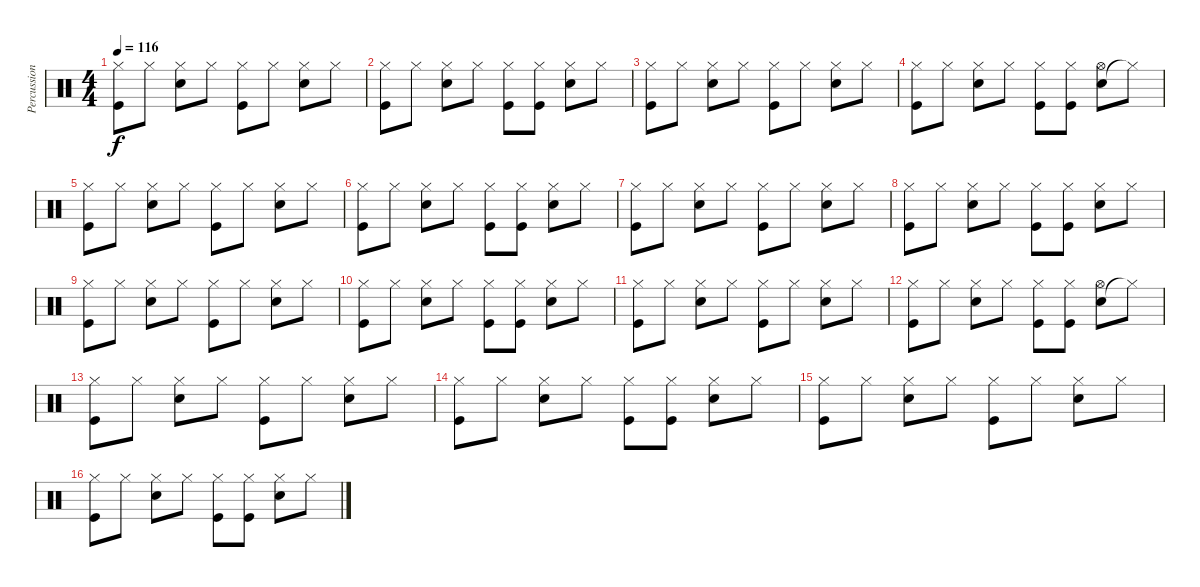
\track ("Percussions" "Percussion") {instrument percussion}
\staff {score}
\articulation defaults
\ts (4 4)
\tempo 116
\clef neutral
\ks c
("Kick (hit)" "Hi-Hat (closed)").8{dy f} "Hi-Hat (closed)".8 ("Snare (hit) 2" "Hi-Hat (closed)").8 "Hi-Hat (closed)".8 ("Kick (hit)" "Hi-Hat (closed)").8 "Hi-Hat (closed)".8 ("Snare (hit) 2" "Hi-Hat (closed)").8 "Hi-Hat (closed)".8 |
("Kick (hit)" "Hi-Hat (closed)").8 "Hi-Hat (closed)".8 ("Snare (hit) 2" "Hi-Hat (closed)").8 "Hi-Hat (closed)".8 ("Kick (hit)" "Hi-Hat (closed)").8 ("Kick (hit)" "Hi-Hat (closed)").8 ("Snare (hit) 2" "Hi-Hat (closed)").8 "Hi-Hat (closed)".8 |
("Kick (hit)" "Hi-Hat (closed)").8 "Hi-Hat (closed)".8 ("Snare (hit) 2" "Hi-Hat (closed)").8 "Hi-Hat (closed)".8 ("Kick (hit)" "Hi-Hat (closed)").8 "Hi-Hat (closed)".8 ("Snare (hit) 2" "Hi-Hat (closed)").8 "Hi-Hat (closed)".8 |
("Kick (hit)" "Hi-Hat (closed)").8 "Hi-Hat (closed)".8 ("Snare (hit) 2" "Hi-Hat (closed)").8 "Hi-Hat (closed)".8 ("Kick (hit)" "Hi-Hat (closed)").8 ("Kick (hit)" "Hi-Hat (closed)").8 ("Snare (hit) 2" "Hi-Hat (open)").8 "Hi-Hat (closed)"{t}.8 |
("Kick (hit)" "Hi-Hat (closed)").8 "Hi-Hat (closed)".8 ("Snare (hit) 2" "Hi-Hat (closed)").8 "Hi-Hat (closed)".8 ("Kick (hit)" "Hi-Hat (closed)").8 "Hi-Hat (closed)".8 ("Snare (hit) 2" "Hi-Hat (closed)").8 "Hi-Hat (closed)".8 |
("Kick (hit)" "Hi-Hat (closed)").8 "Hi-Hat (closed)".8 ("Snare (hit) 2" "Hi-Hat (closed)").8 "Hi-Hat (closed)".8 ("Kick (hit)" "Hi-Hat (closed)").8 ("Kick (hit)" "Hi-Hat (closed)").8 ("Snare (hit) 2" "Hi-Hat (closed)").8 "Hi-Hat (closed)".8 |
("Kick (hit)" "Hi-Hat (closed)").8 "Hi-Hat (closed)".8 ("Snare (hit) 2" "Hi-Hat (closed)").8 "Hi-Hat (closed)".8 ("Kick (hit)" "Hi-Hat (closed)").8 "Hi-Hat (closed)".8 ("Snare (hit) 2" "Hi-Hat (closed)").8 "Hi-Hat (closed)".8 |
("Kick (hit)" "Hi-Hat (closed)").8 "Hi-Hat (closed)".8 ("Snare (hit) 2" "Hi-Hat (closed)").8 "Hi-Hat (closed)".8 ("Kick (hit)" "Hi-Hat (closed)").8 ("Kick (hit)" "Hi-Hat (closed)").8 ("Snare (hit) 2" "Hi-Hat (closed)").8 "Hi-Hat (closed)".8 |
("Kick (hit)" "Hi-Hat (closed)").8 "Hi-Hat (closed)".8 ("Snare (hit) 2" "Hi-Hat (closed)").8 "Hi-Hat (closed)".8 ("Kick (hit)" "Hi-Hat (closed)").8 "Hi-Hat (closed)".8 ("Snare (hit) 2" "Hi-Hat (closed)").8 "Hi-Hat (closed)".8 |
("Kick (hit)" "Hi-Hat (closed)").8 "Hi-Hat (closed)".8 ("Snare (hit) 2" "Hi-Hat (closed)").8 "Hi-Hat (closed)".8 ("Kick (hit)" "Hi-Hat (closed)").8 ("Kick (hit)" "Hi-Hat (closed)").8 ("Snare (hit) 2" "Hi-Hat (closed)").8 "Hi-Hat (closed)".8 |
("Kick (hit)" "Hi-Hat (closed)").8 "Hi-Hat (closed)".8 ("Snare (hit) 2" "Hi-Hat (closed)").8 "Hi-Hat (closed)".8 ("Kick (hit)" "Hi-Hat (closed)").8 "Hi-Hat (closed)".8 ("Snare (hit) 2" "Hi-Hat (closed)").8 "Hi-Hat (closed)".8 |
("Kick (hit)" "Hi-Hat (closed)").8 "Hi-Hat (closed)".8 ("Snare (hit) 2" "Hi-Hat (closed)").8 "Hi-Hat (closed)".8 ("Kick (hit)" "Hi-Hat (closed)").8 ("Kick (hit)" "Hi-Hat (closed)").8 ("Snare (hit) 2" "Hi-Hat (open)").8 "Hi-Hat (closed)"{t}.8 |
("Kick (hit)" "Hi-Hat (closed)").8 "Hi-Hat (closed)".8 ("Snare (hit) 2" "Hi-Hat (closed)").8 "Hi-Hat (closed)".8 ("Kick (hit)" "Hi-Hat (closed)").8 "Hi-Hat (closed)".8 ("Snare (hit) 2" "Hi-Hat (closed)").8 "Hi-Hat (closed)".8 |
("Kick (hit)" "Hi-Hat (closed)").8 "Hi-Hat (closed)".8 ("Snare (hit) 2" "Hi-Hat (closed)").8 "Hi-Hat (closed)".8 ("Kick (hit)" "Hi-Hat (closed)").8 ("Kick (hit)" "Hi-Hat (closed)").8 ("Snare (hit) 2" "Hi-Hat (closed)").8 "Hi-Hat (closed)".8 |
("Kick (hit)" "Hi-Hat (closed)").8 "Hi-Hat (closed)".8 ("Snare (hit) 2" "Hi-Hat (closed)").8 "Hi-Hat (closed)".8 ("Kick (hit)" "Hi-Hat (closed)").8 "Hi-Hat (closed)".8 ("Snare (hit) 2" "Hi-Hat (closed)").8 "Hi-Hat (closed)".8 |
("Kick (hit)" "Hi-Hat (closed)").8 "Hi-Hat (closed)".8 ("Snare (hit) 2" "Hi-Hat (closed)").8 "Hi-Hat (closed)".8 ("Kick (hit)" "Hi-Hat (closed)").8 ("Kick (hit)" "Hi-Hat (closed)").8 ("Snare (hit) 2" "Hi-Hat (closed)").8 "Hi-Hat (closed)".8
